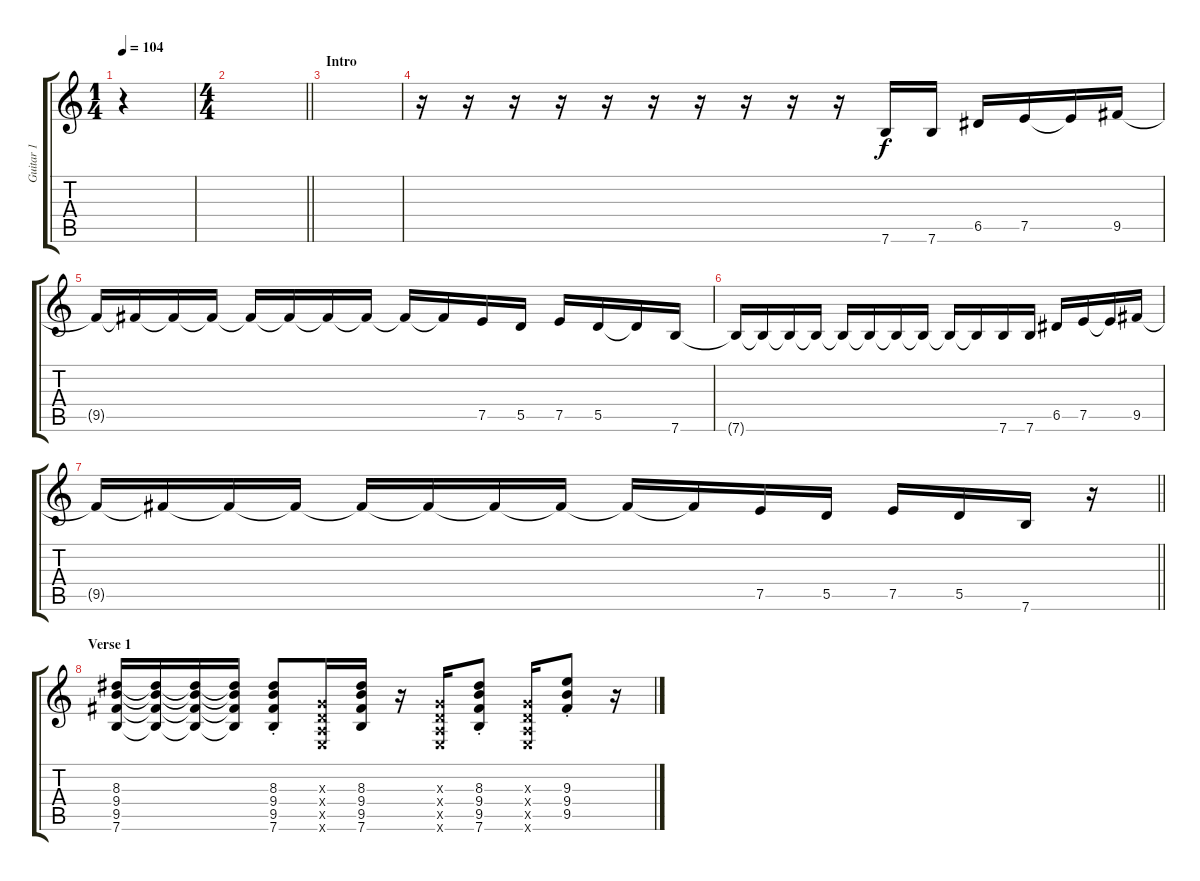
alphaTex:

\track ("Guitar 1" "Guitar 1") {instrument overdrivenguitar}
\staff {score tabs}
\tuning (E4 B3 G3 D3 A2 E2) {hide}
\ts (1 4)
\tempo 104
\clef g2
\ks c
r.4{dy f instrument overdrivenguitar} |
\ts (4 4)
\barLineRight lightlight
|
\section ("" "Intro")
|
r.16 r.16 r.16 r.16 r.16 r.16 r.16 r.16 r.16 r.16 7.6.16 7.6.16 6.5.16 7.5.16 7.5{t}.16 9.5.16 |
9.5{t}.16 9.5{t}.16 9.5{t}.16 9.5{t}.16 9.5{t}.16 9.5{t}.16 9.5{t}.16 9.5{t}.16 9.5{t}.16 9.5{t}.16 7.5.16 5.5.16 7.5.16 5.5.16 5.5{t}.16 7.6.16 |
7.6{t}.16 7.6{t}.16 7.6{t}.16 7.6{t}.16 7.6{t}.16 7.6{t}.16 7.6{t}.16 7.6{t}.16 7.6{t}.16 7.6{t}.16 7.6.16 7.6.16 6.5.16 7.5.16 7.5{t}.16 9.5.16 |
\barLineRight lightlight
9.5{t}.16 9.5{t}.16 9.5{t}.16 9.5{t}.16 9.5{t}.16 9.5{t}.16 9.5{t}.16 9.5{t}.16 9.5{t}.16 9.5{t}.16 7.5.16 5.5.16 7.5.16 5.5.16 7.6.16 r.16 |
\section ("" "Verse 1")
(8.3 9.4 9.5 7.6).16 (8.3{t} 9.4{t} 9.5{t} 7.6{t}).16 (8.3{t} 9.4{t} 9.5{t} 7.6{t}).16 (8.3{t} 9.4{t} 9.5{t} 7.6{t}).16 (8.3{st} 9.4{st} 9.5{st} 7.6{st}).8 (0.3{x} 0.4{x} 0.5{x} 0.6{x}).16 (8.3 9.4 9.5 7.6).16 r.16 (0.3{x} 0.4{x} 0.5{x} 0.6{x}).16 (8.3{st} 9.4{st} 9.5{st} 7.6{st}).8 (0.3{x} 0.4{x} 0.5{x} 0.6{x}).16 (9.3{st} 9.4{st} 9.5).8 r.16
